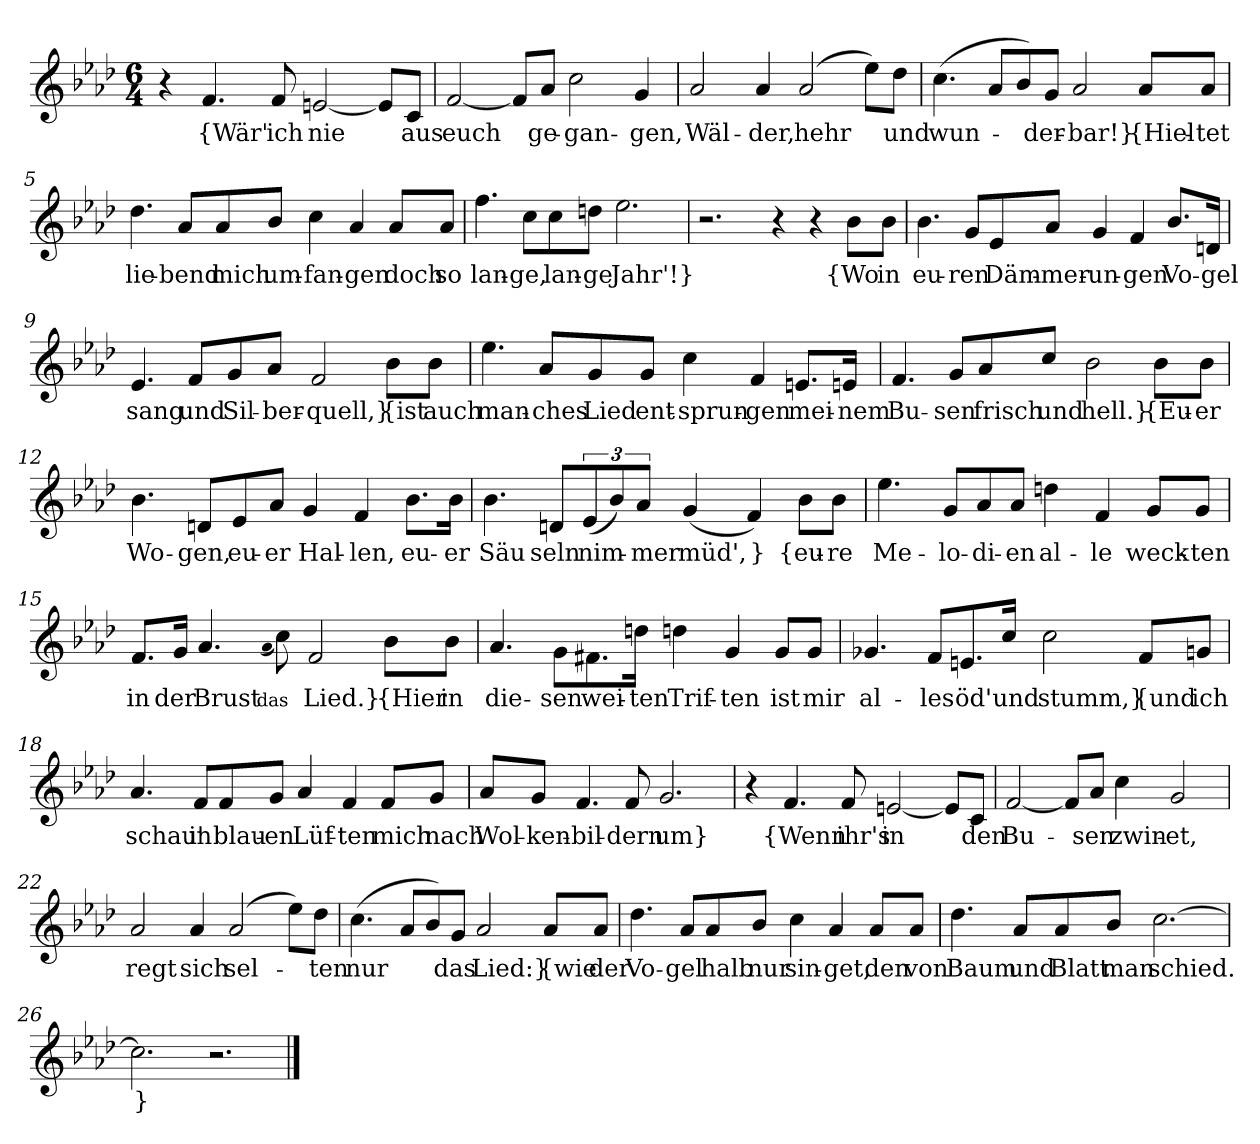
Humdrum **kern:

**kern	**text
*part1	*part1
*staff1	*staff1
*clefG2	*
*k[b-e-a-d-]	*
*M6/4	*
=1	=1
4r	.
4.f	{Wär'
8f	ich
[2en	nie
8en/L]	.
8c/J	aus
=2	=2
[2f	euch
8f/L]	.
8a-/J	ge-
2cc	-gan-
4g	-gen,
=3	=3
2a-	Wäl-
4a-	-der,
(2a-	hehr
8ee-\L)	.
8dd-\J	und
=4	=4
(4.cc	wun-
8a-/L	.
8b-/)	.
8g/J	-der-
2a-	-bar!}
8a-/L	{Hiel-
8a-/J	-tet
=5	=5
4.dd-	lie-
8a-/L	-bend
8a-/	mich
8b-/J	um-
4cc	-fan-
4a-	-gen
8a-/L	doch
8a-/J	so
=6	=6
4.ff	lan-
8cc\L	-ge,
8cc\	lan-
8ddn\J	-ge
2.ee-	Jahr'!}
=7	=7
2.r	.
4r	.
4r	.
8b-\L	{Wo
8b-\J	in
=8	=8
4.b-	eu-
8g/L	-ren
8e-/	Däm-
8a-/J	-mer-
4g	-un-
4f	-gen
8.b-/L	Vo-
16dn/Jk	-gel
=9	=9
4.e-	sang
8f/L	und
8g/	Sil-
8a-/J	-ber-
2f	-quell,}
8b-\L	{ist
8b-\J	auch
=10	=10
4.ee-	man-
8a-/L	-ches
8g/	Lied
8g/J	ent-
4cc	-sprun-
4f	-gen
8.en/L	mei-
16en/Jk	-nem
=11	=11
4.f	Bu-
8g/L	-sen
8a-/	frisch
8cc/J	und
2b-	hell.}
8b-\L	{Eu-
8b-\J	-er
=12	=12
4.b-	Wo-
8dn/L	-gen,
8e-/	eu-
8a-/J	-er
4g	Hal-
4f	-len,
8.b-\L	eu-
16b-\Jk	-er
=13	=13
4.b-	Säu
8dn/L	-seln
(12e-/	nim-
12b-/)	.
12a-/J	-mer
(4g	müd',
4f)	}
8b-\L	{eu-
8b-\J	-re
=14	=14
4.ee-	Me-
8g/L	-lo-
8a-/	-di-
8a-/J	-en
4ddn	al-
4f	-le
8g/L	weck-
8g/J	-ten
=15	=15
8.f/L	in
16g/Jk	der
4.a-	Brust
(qa-	das
8cc)	.
2f	Lied.}
8b-\L	{Hier
8b-\J	in
=16	=16
4.a-	die-
8g\L	-sen
8.f#X\	wei-
16ddn\Jk	-ten
4ddn	Trif-
4g	-ten
8g/L	ist
8g/J	mir
=17	=17
4.g-X	al-
8f/L	-les
8.en/	öd'
16cc/Jk	und
2cc	stumm,}
8f/L	{und
8gn/J	ich
=18	=18
4.a-	schau'
8f/L	in
8f/	blau-
8g/J	-en
4a-	Lüf-
4f	-ten
8f/L	mich
8g/J	nach
=19	=19
8a-/L	Wol-
8g/J	-ken-
4.f	-bil-
8f	-dern
2.g	um}
=20	=20
4r	.
4.f	{Wenn
8f	ihr's
[2en	in
8en/L]	.
8c/J	den
=21	=21
[2f	Bu-
8f/L]	.
8a-/J	-sen
4cc	zwin-
2g	-et,
=22	=22
2a-	regt
4a-	sich
(2a-	sel-
8ee-\L)	.
8dd-\J	-ten
=23	=23
(4.cc	nur
8a-/L	.
8b-/)	.
8g/J	das
2a-	Lied:}
8a-/L	{wie
8a-/J	der
=24	=24
4.dd-	Vo-
8a-/L	-gel
8a-/	halb
8b-/J	nur
4cc	sin-
4a-	-get,
8a-/L	den
8a-/J	von
=25	=25
4.dd-	Baum
8a-/L	und
8a-/	Blatt
8b-/J	man
[2.cc	schied.
=26	=26
2.cc]	}
2.r	.
==	==
*-	*-
